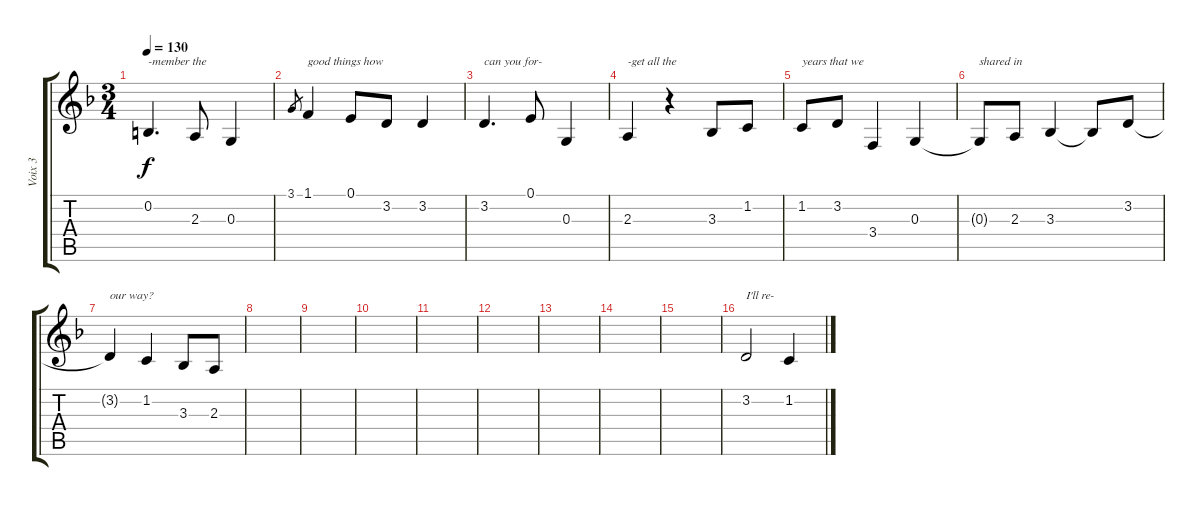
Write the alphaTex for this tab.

\track ("Voix 3" "Voix 3") {instrument lead6voice}
\staff {score tabs}
\tuning (E4 B3 G3 D3 A2 E2) {hide}
\ts (3 4)
\tempo 130
\clef g2
\ks dminor
0.2.4{d txt "-member the" dy f} 2.3.8 0.3.4 |
3.1.8{gr} 1.1.4{txt "good things how"} 0.1.8 3.2.8 3.2.4 |
3.2.4{d txt "can you for-"} 0.1.8 0.3.4 |
2.3.4{txt "-get all the"} r.4 3.3.8 1.2.8 |
1.2.8{txt "years that we"} 3.2.8 3.4.4 0.3.4 |
0.3{t}.8{txt "shared in"} 2.3.8 3.3.4 3.3{t}.8 3.2.8 |
3.2{t}.4{txt "our way?"} 1.2.4 3.3.8 2.3.8 |
|
|
|
|
|
|
|
|
3.2.2{txt "I'll re-"} 1.2.4
